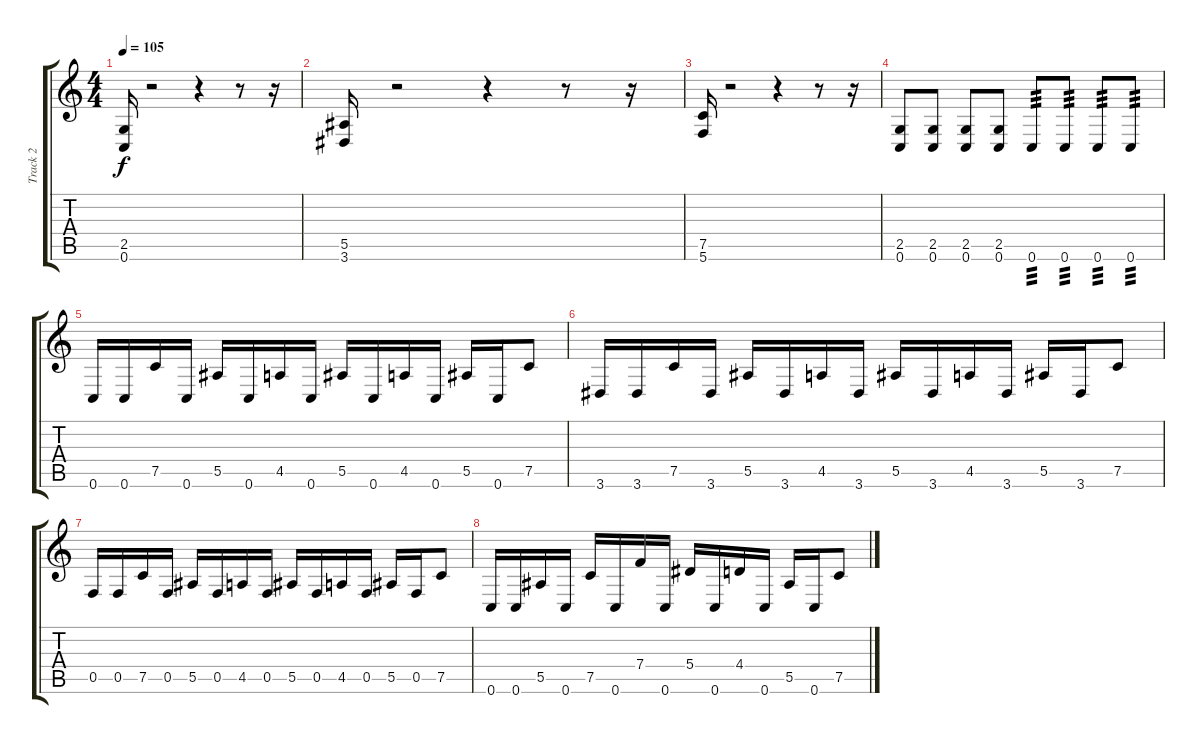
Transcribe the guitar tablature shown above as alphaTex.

\track ("Track 2" "Track 2") {instrument overdrivenguitar}
\staff {score tabs}
\tuning (C4 G3 Eb3 Bb2 F2 C2) {hide}
\ts (4 4)
\tempo 105
\clef g2
\ks c
(2.5 0.6).16{dy f} r.2 r.4 r.8 r.16 |
(5.5 3.6).16 r.2 r.4 r.8 r.16 |
(7.5 5.6).16 r.2 r.4 r.8 r.16 |
(2.5 0.6).8 (2.5 0.6).8 (2.5 0.6).8 (2.5 0.6).8 0.6.8{tp 3} 0.6.8{tp 3} 0.6.8{tp 3} 0.6.8{tp 3} |
0.6.16 0.6.16 7.5.16 0.6.16 5.5.16 0.6.16 4.5.16 0.6.16 5.5.16 0.6.16 4.5.16 0.6.16 5.5.16 0.6.16 7.5.8 |
3.6.16 3.6.16 7.5.16 3.6.16 5.5.16 3.6.16 4.5.16 3.6.16 5.5.16 3.6.16 4.5.16 3.6.16 5.5.16 3.6.16 7.5.8 |
0.5.16 0.5.16 7.5.16 0.5.16 5.5.16 0.5.16 4.5.16 0.5.16 5.5.16 0.5.16 4.5.16 0.5.16 5.5.16 0.5.16 7.5.8 |
0.6.16 0.6.16 5.5.16 0.6.16 7.5.16 0.6.16 7.4.16 0.6.16 5.4.16 0.6.16 4.4.16 0.6.16 5.5.16 0.6.16 7.5.8
